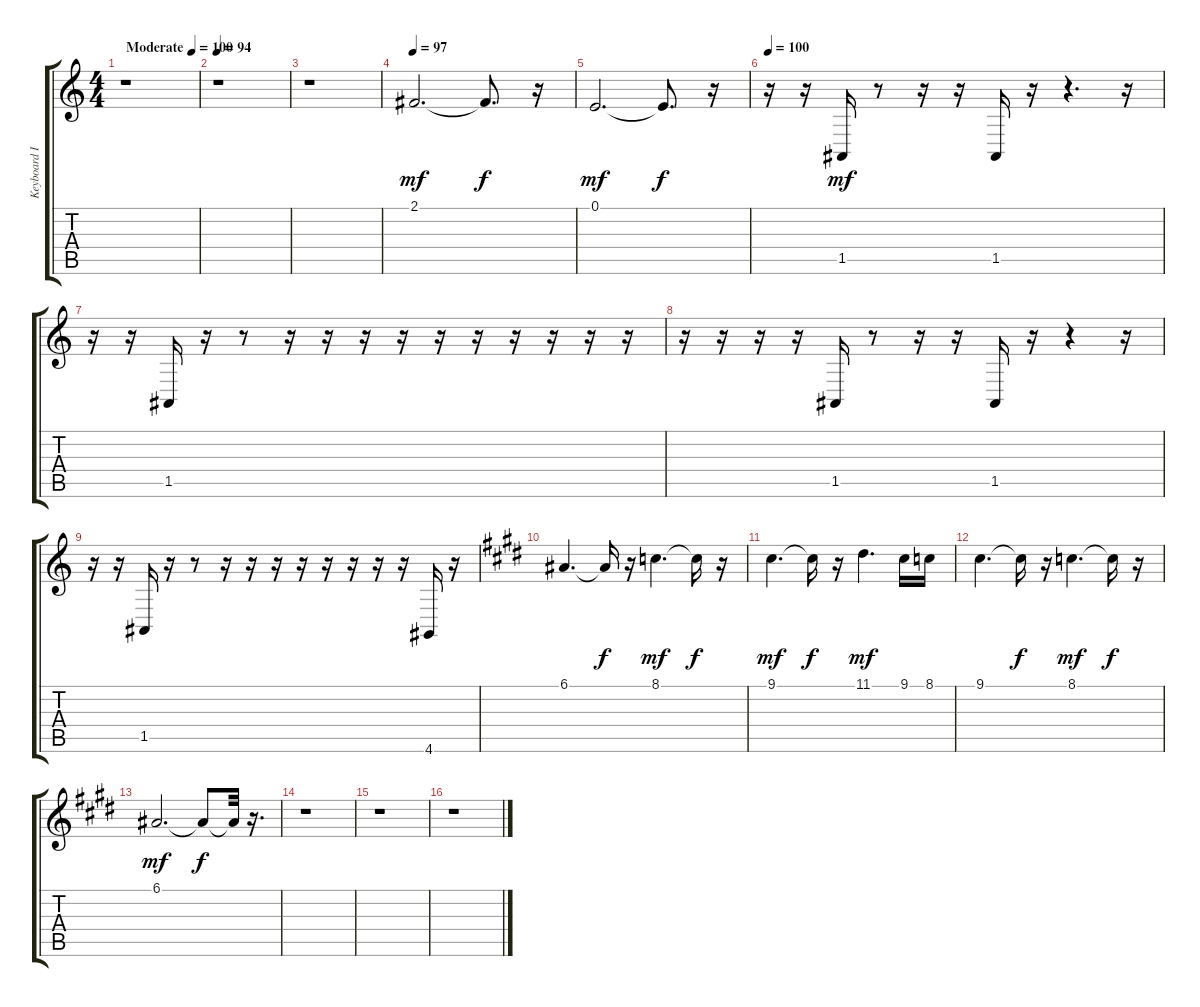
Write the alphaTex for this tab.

\track ("Keyboard II" "Keyboard I") {instrument stringensemble1}
\staff {score tabs}
\tuning (E4 B3 G3 D3 A2 E2) {hide}
\ts (4 4)
\tempo (100 "Moderate")
\clef g2
\ks c
r.1{dy mf instrument stringensemble1} |
\tempo 94
r.1 |
r.1 |
\tempo 97
2.1.2{d} 2.1{t}.8{d dy f} r.16 |
0.1.2{d dy mf} 0.1{t}.8{d dy f} r.16 |
\tempo 100
r.16 r.16 1.5.16{dy mf} r.8 r.16 r.16 1.5.16 r.16 r.4{d} r.16 |
r.16 r.16 1.5.16 r.16 r.8 r.16 r.16 r.16 r.16 r.16 r.16 r.16 r.16 r.16 r.16 |
r.16 r.16 r.16 r.16 1.5.16 r.8 r.16 r.16 1.5.16 r.16 r.4 r.16 |
r.16 r.16 1.5.16 r.16 r.8 r.16 r.16 r.16 r.16 r.16 r.16 r.16 r.16 4.6.16 r.16 |
\ks e
6.1.4{d} 6.1{t}.16{dy f} r.16 8.1.4{d dy mf} 8.1{t}.16{dy f} r.16 |
9.1.4{d dy mf} 9.1{t}.16{dy f} r.16 11.1.4{d dy mf} 9.1.16 8.1.16 |
9.1.4{d} 9.1{t}.16{dy f} r.16 8.1.4{d dy mf} 8.1{t}.16{dy f} r.16 |
6.1.2{d dy mf} 6.1{t}.8{dy f} 6.1{t}.32 r.16{d} |
r.1 |
r.1 |
r.1
